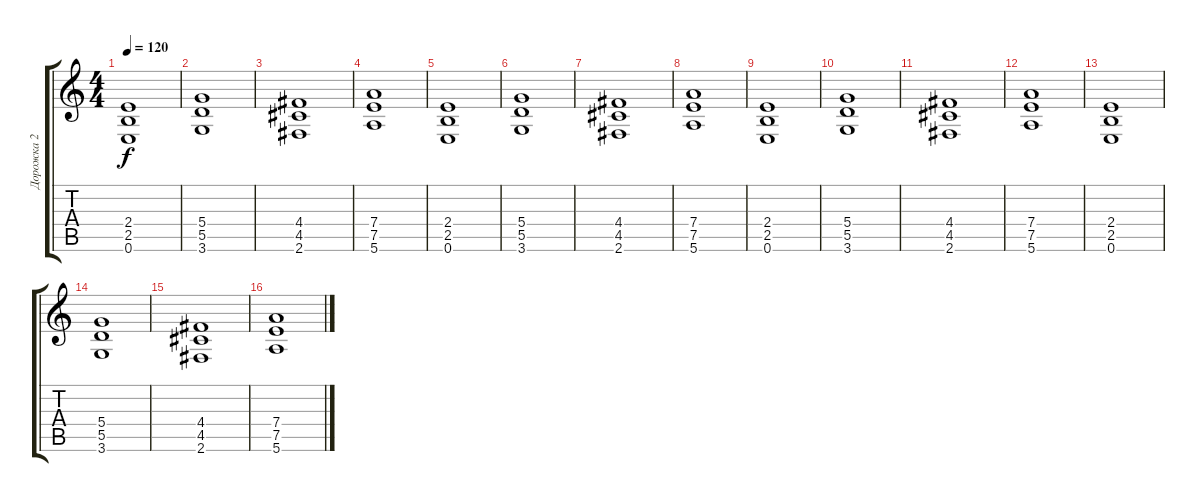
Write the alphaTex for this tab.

\track ("Дорожка 2" "Дорожка 2") {instrument distortionguitar}
\staff {score tabs}
\tuning (E4 B3 G3 D3 A2 E2) {hide}
\ts (4 4)
\tempo 120
\clef g2
\ks c
(2.4 2.5 0.6).1{dy f} |
(5.4 5.5 3.6).1 |
(4.4 4.5 2.6).1 |
(7.4 7.5 5.6).1 |
(2.4 2.5 0.6).1 |
(5.4 5.5 3.6).1 |
(4.4 4.5 2.6).1 |
(7.4 7.5 5.6).1 |
(2.4 2.5 0.6).1 |
(5.4 5.5 3.6).1 |
(4.4 4.5 2.6).1 |
(7.4 7.5 5.6).1 |
(2.4 2.5 0.6).1 |
(5.4 5.5 3.6).1 |
(4.4 4.5 2.6).1 |
(7.4 7.5 5.6).1
